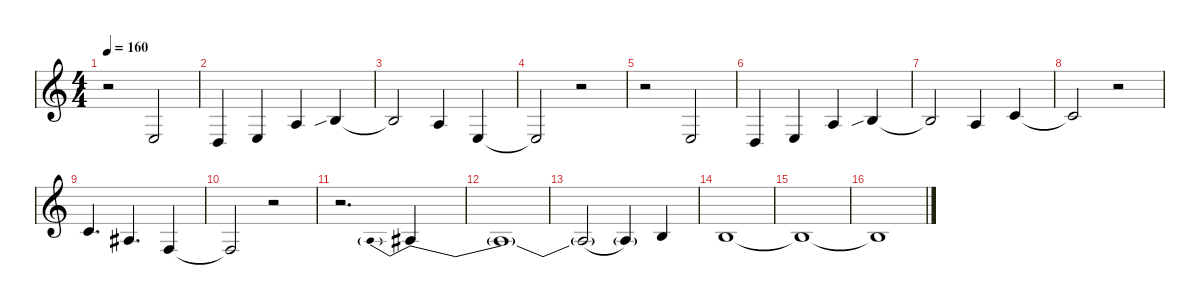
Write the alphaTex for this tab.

\defaultSystemsLayout 4
\hideDynamics
\bracketExtendMode nobrackets
\singleTrackTrackNamePolicy hidden
\multiTrackTrackNamePolicy hidden
\firstSystemTrackNameMode fullname
\firstSystemTrackNameOrientation horizontal
\otherSystemsTrackNameOrientation horizontal
\track ("Vocals" "chr.") {mute instrument choiraahs}
\staff {score}
\tuning (E4 B3 G3 D3 A2 E2)
\ts (4 4)
\tempo 160
\clef g2
\ks aminor
r.2{dy f} 7.5.2 |
5.5.4 7.5.4 7.4.4 9.4{sib}.4 |
9.4{t}.2 7.4.4 7.5.4 |
7.5{t}.2 r.2 |
r.2 7.5.2 |
5.5.4 7.5.4 7.4.4 9.4{sib}.4 |
9.4{t}.2 7.4.4 10.4.4 |
10.4{t}.2 r.2 |
10.4.4{d} 8.4{acc #}.4{d} 8.5.4 |
8.5{t}.2 r.2 |
r.2{d} 7.4{be (prebendrelease 0 2 60 0)}.4 |
7.4{t}.1 |
7.4{be (hold 0 0 60 0) t}.2 7.4{be (hold 0 0 60 0) t}.4 9.4.4 |
9.4.1 |
9.4{t}.1 |
9.4{t}.1
